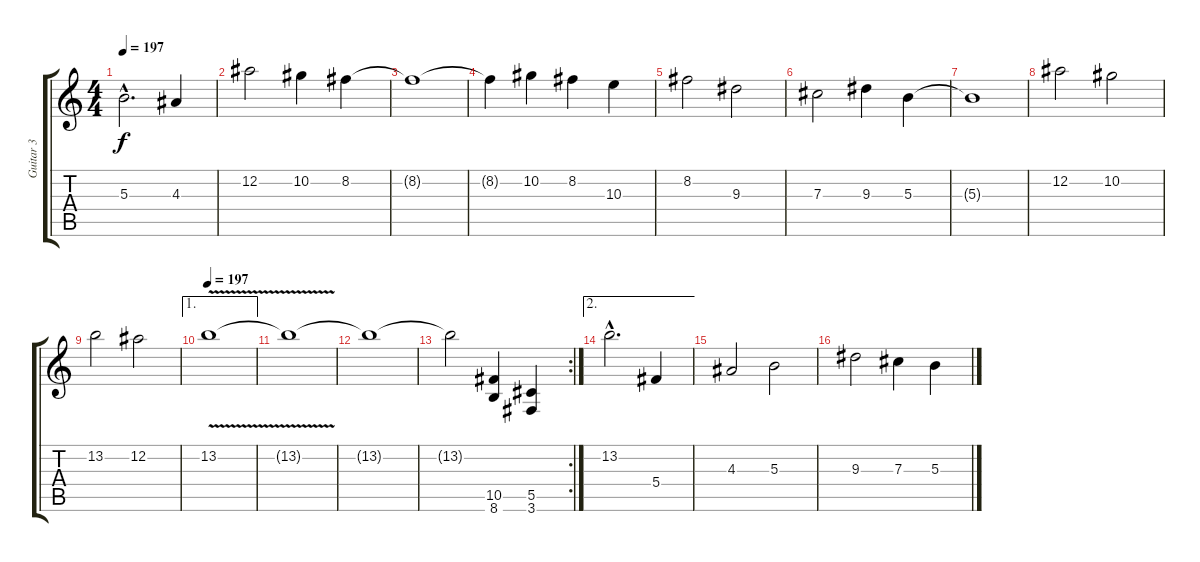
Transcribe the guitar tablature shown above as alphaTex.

\track ("Guitar 3" "Guitar 3") {instrument overdrivenguitar}
\staff {score tabs}
\tuning (Eb4 Bb3 Gb3 Db3 Ab2 Eb2) {hide}
\ts (4 4)
\tempo 197
\clef g2
\ks c
5.3{hac t}.2{d dy f} 4.3.4 |
12.2.2 10.2.4 8.2.4 |
8.2{t}.1 |
8.2{t}.4 10.2.4 8.2.4 10.3.4 |
8.2.2 9.3.2 |
7.3.2 9.3.4 5.3.4 |
5.3{t}.1 |
12.2.2 10.2.2 |
13.2.2 12.2.2 |
\ae 1
\tempo 197
13.2{v}.1 |
13.2{t}.1 |
13.2{t}.1 |
\rc 2
13.2{t}.2{volume 0} (10.5 8.6).4{volume 10 balance 14 instrument overdrivenguitar} (5.5 3.6).4 |
\ae 2
13.2{hac}.2{d} 5.4.4 |
4.3.2 5.3.2 |
9.3.2 7.3.4 5.3.4
